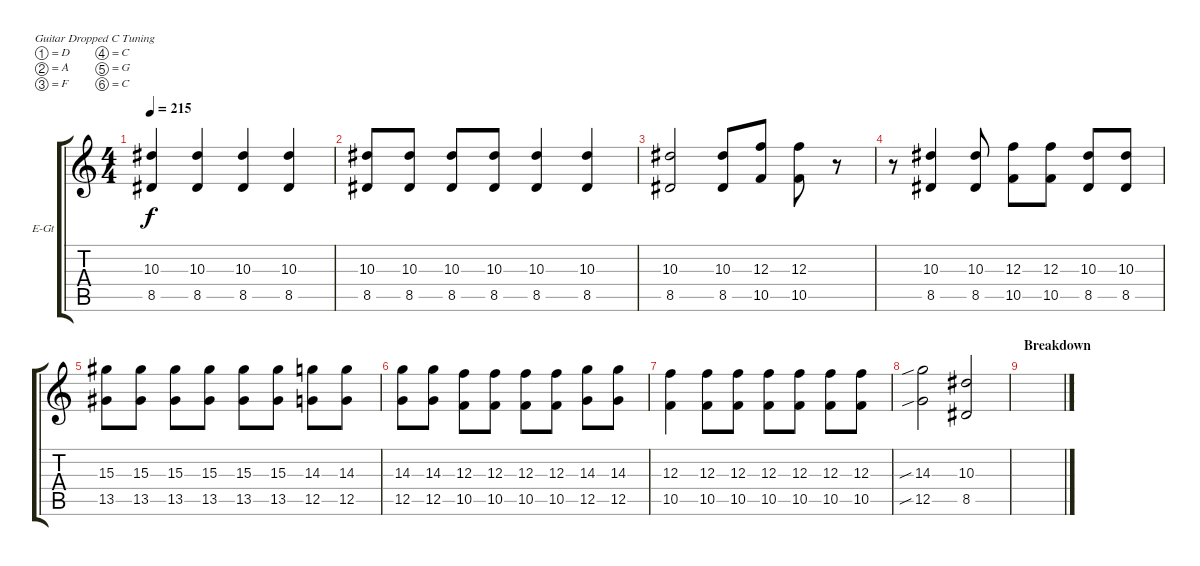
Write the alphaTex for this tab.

\defaultSystemsLayout 4
\bracketExtendMode groupsimilarinstruments
\firstSystemTrackNameOrientation horizontal
\otherSystemsTrackNameOrientation horizontal
\track ("Guitar 3" "E-Gt") {instrument distortionguitar}
\staff {score tabs}
\tuning (D4 A3 F3 C3 G2 C2)
\ts (4 4)
\tempo 215
\clef g2
\ks c
(8.5 10.3).4{dy f} (8.5 10.3).4 (8.5 10.3).4 (8.5 10.3).4 |
(8.5 10.3).8 (8.5 10.3).8 (8.5 10.3).8 (8.5 10.3).8 (8.5 10.3).4 (8.5 10.3).4 |
(8.5 10.3).2 (8.5 10.3).8 (10.5 12.3).8 (10.5 12.3).8 r.8 |
r.8 (8.5 10.3).4 (8.5 10.3).8 (10.5 12.3).8 (10.5 12.3).8 (8.5 10.3).8 (8.5 10.3).8 |
(13.5 15.3).8 (13.5 15.3).8 (13.5 15.3).8 (13.5 15.3).8 (13.5 15.3).8 (13.5 15.3).8 (12.5 14.3).8 (12.5 14.3).8 |
(12.5 14.3).8 (12.5 14.3).8 (10.5 12.3).8 (10.5 12.3).8 (10.5 12.3).8 (10.5 12.3).8 (12.5 14.3).8 (12.5 14.3).8 |
(10.5 12.3).4 (10.5 12.3).8 (10.5 12.3).8 (10.5 12.3).8 (10.5 12.3).8 (10.5 12.3).8 (10.5 12.3).8 |
(12.5{sib} 14.3{sib}).2 (10.3 8.5).2 |
\section ("" "Breakdown")
